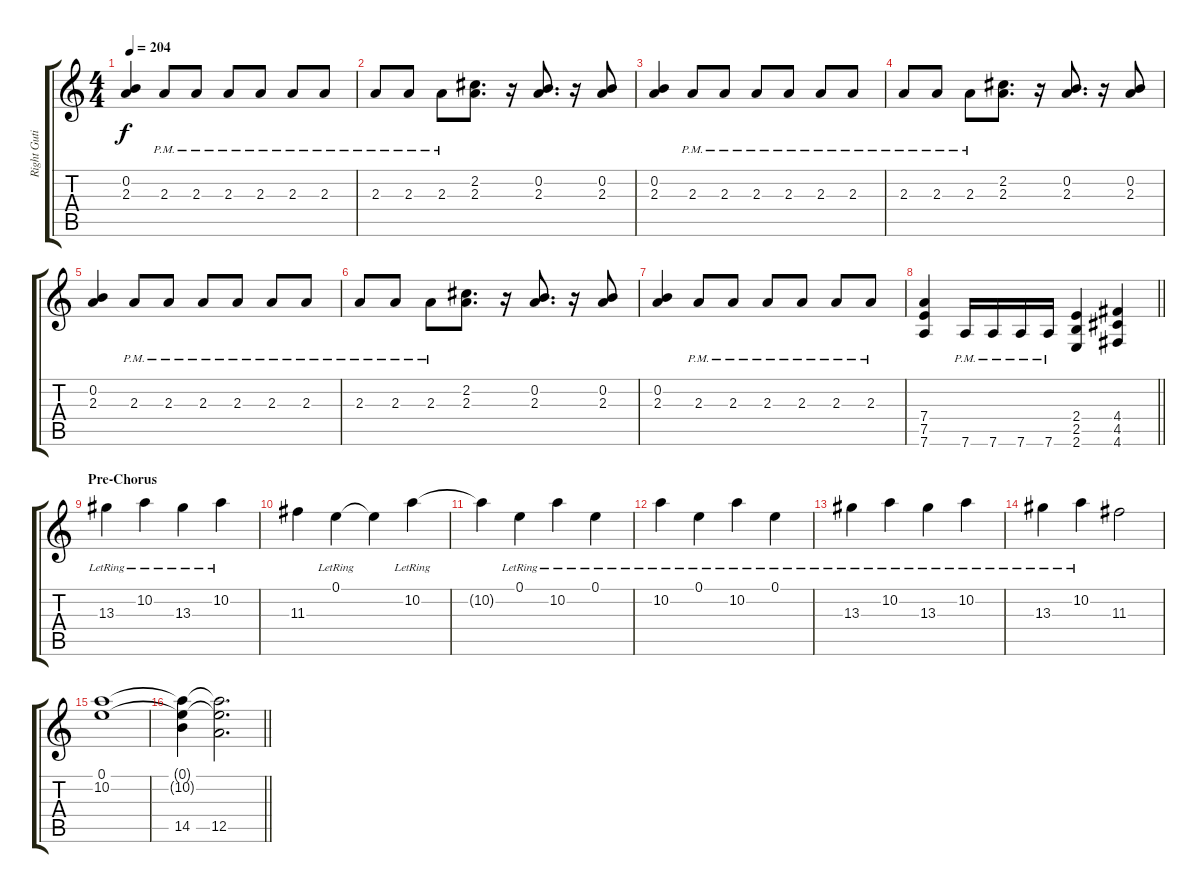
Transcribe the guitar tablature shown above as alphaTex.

\track ("Right Gutiar (Lead)" "Right Guti") {instrument overdrivenguitar}
\staff {score tabs}
\tuning (E4 B3 G3 D3 A2 D2) {hide}
\ts (4 4)
\tempo 204
\clef g2
\ks c
(0.2 2.3).4{dy f} 2.3{pm}.8 2.3{pm}.8 2.3{pm}.8 2.3{pm}.8 2.3{pm}.8 2.3{pm}.8 |
2.3{pm}.8 2.3{pm}.8 2.3{pm}.8 (2.2 2.3).8{d} r.16 (0.2 2.3).8{d} r.16 (0.2 2.3).8 |
(0.2 2.3).4 2.3{pm}.8 2.3{pm}.8 2.3{pm}.8 2.3{pm}.8 2.3{pm}.8 2.3{pm}.8 |
2.3{pm}.8 2.3{pm}.8 2.3{pm}.8 (2.2 2.3).8{d} r.16 (0.2 2.3).8{d} r.16 (0.2 2.3).8 |
(0.2 2.3).4 2.3{pm}.8 2.3{pm}.8 2.3{pm}.8 2.3{pm}.8 2.3{pm}.8 2.3{pm}.8 |
2.3{pm}.8 2.3{pm}.8 2.3{pm}.8 (2.2 2.3).8{d} r.16 (0.2 2.3).8{d} r.16 (0.2 2.3).8 |
(0.2 2.3).4 2.3{pm}.8 2.3{pm}.8 2.3{pm}.8 2.3{pm}.8 2.3{pm}.8 2.3{pm}.8 |
\barLineRight lightlight
(7.4 7.5 7.6).4 7.6{pm}.16 7.6{pm}.16 7.6{pm}.16 7.6{pm}.16 (2.4 2.5 2.6).4 (4.4 4.5 4.6).4 |
\section ("" "Pre-Chorus")
13.3{lr}.4 10.2{lr}.4 13.3{lr}.4 10.2{lr}.4 |
11.3.4 0.1{lr}.4 0.1{t}.4 10.2{lr}.4 |
10.2{t}.4 0.1{lr}.4 10.2{lr}.4 0.1{lr}.4 |
10.2{lr}.4 0.1{lr}.4 10.2{lr}.4 0.1{lr}.4 |
13.3{lr}.4 10.2{lr}.4 13.3{lr}.4 10.2{lr}.4 |
13.3{lr}.4 10.2{lr}.4 11.3.2 |
(0.1 10.2).1 |
\barLineRight lightlight
(0.1{t} 10.2{t} 14.5).4 (0.1{t} 10.2{t} 12.5).2{d}
